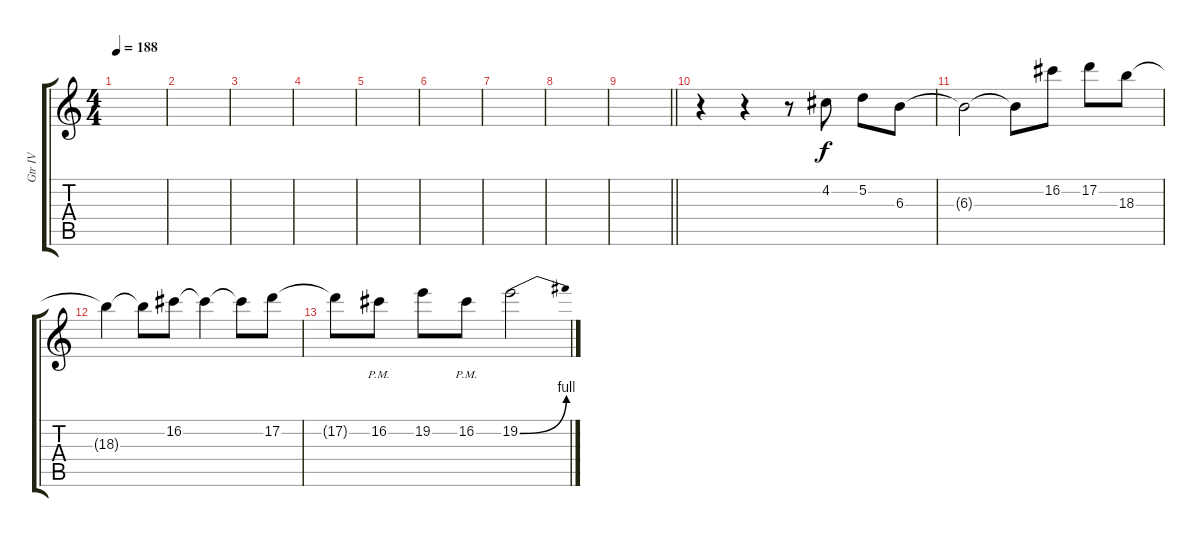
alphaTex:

\track ("Gtr IV" "Gtr IV") {instrument overdrivenguitar}
\staff {score tabs}
\tuning (D4 A3 F3 C3 G2 D2) {hide}
\ts (4 4)
\tempo 188
\clef g2
\ks c
|
|
|
|
|
|
|
|
\barLineRight lightlight
|
r.4{volume 16 balance 10 instrument distortionguitar} r.4 r.8 4.2.8 5.2.8 6.3.8 |
6.3{t}.2 6.3{t}.8 16.2.8 17.2.8 18.3.8 |
18.3{t}.4 18.3{t}.8 16.2.8 16.2{t}.4 16.2{t}.8 17.2.8 |
17.2{t}.8 16.2{pm}.8 19.2.8 16.2{pm}.8 19.2{be (bend 0 0 60 4)}.2
